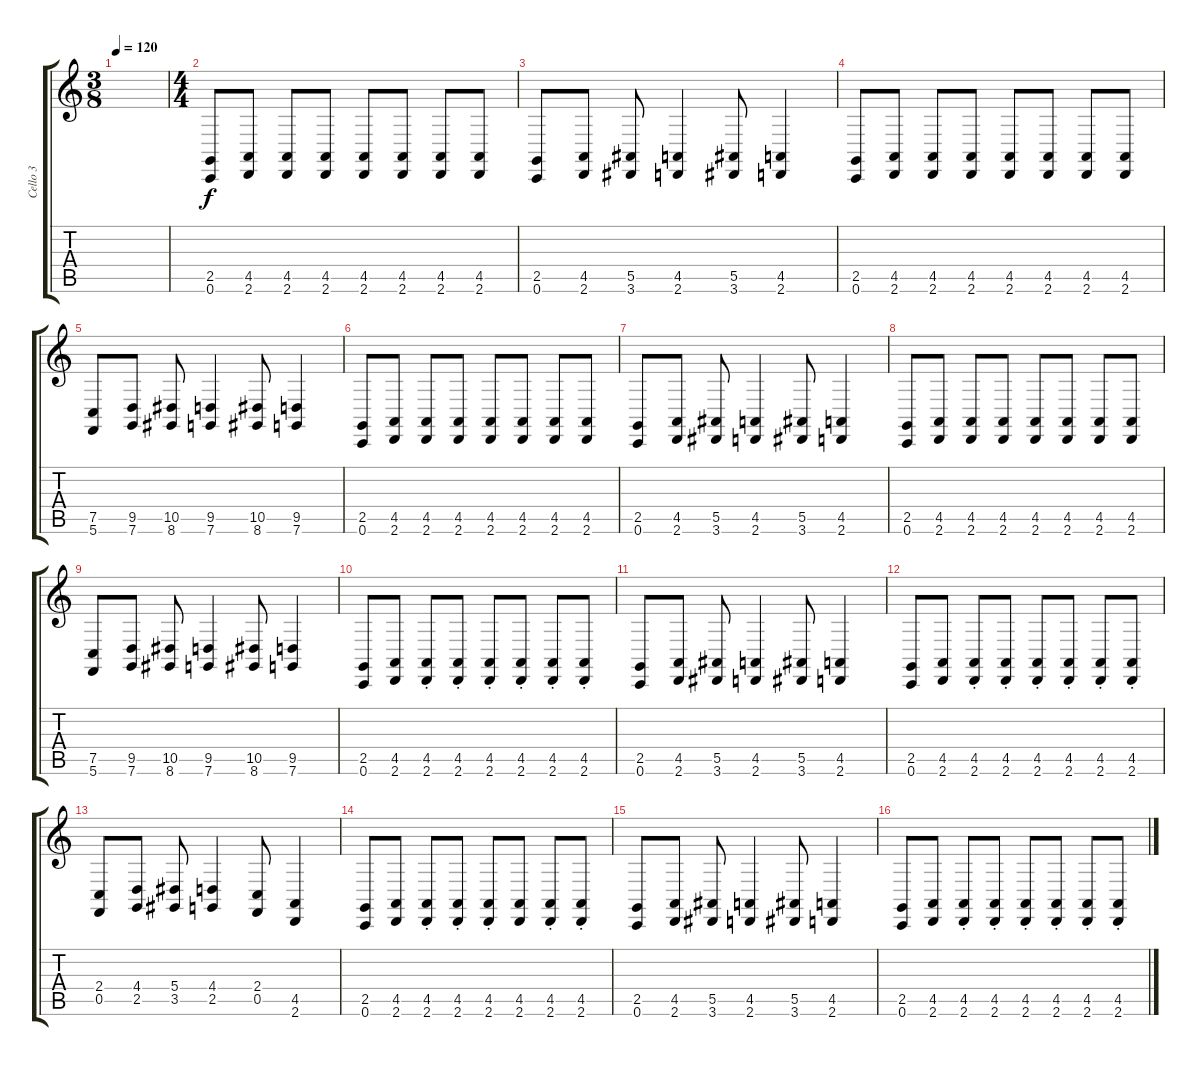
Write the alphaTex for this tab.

\track ("Cello 3" "Cello 3") {instrument cello}
\staff {score tabs}
\tuning (C4 G3 Eb3 Bb2 F2 C2) {hide}
\ts (3 8)
\tempo 120
\clef g2
\ks c
|
\ts (4 4)
(2.5 0.6).8 (4.5 2.6).8 (4.5 2.6).8 (4.5 2.6).8 (4.5 2.6).8 (4.5 2.6).8 (4.5 2.6).8 (4.5 2.6).8 |
(2.5 0.6).8 (4.5 2.6).8 (5.5 3.6).8 (4.5 2.6).4 (5.5 3.6).8 (4.5 2.6).4 |
(2.5 0.6).8 (4.5 2.6).8 (4.5 2.6).8 (4.5 2.6).8 (4.5 2.6).8 (4.5 2.6).8 (4.5 2.6).8 (4.5 2.6).8 |
(7.5 5.6).8 (9.5 7.6).8 (10.5 8.6).8 (9.5 7.6).4 (10.5 8.6).8 (9.5 7.6).4 |
(2.5 0.6).8 (4.5 2.6).8 (4.5 2.6).8 (4.5 2.6).8 (4.5 2.6).8 (4.5 2.6).8 (4.5 2.6).8 (4.5 2.6).8 |
(2.5 0.6).8 (4.5 2.6).8 (5.5 3.6).8 (4.5 2.6).4 (5.5 3.6).8 (4.5 2.6).4 |
(2.5 0.6).8 (4.5 2.6).8 (4.5 2.6).8 (4.5 2.6).8 (4.5 2.6).8 (4.5 2.6).8 (4.5 2.6).8 (4.5 2.6).8 |
(7.5 5.6).8 (9.5 7.6).8 (10.5 8.6).8 (9.5 7.6).4 (10.5 8.6).8 (9.5 7.6).4 |
(2.5 0.6).8{instrument cello} (4.5 2.6).8 (4.5{st} 2.6{st}).8 (4.5{st} 2.6{st}).8 (4.5{st} 2.6{st}).8 (4.5{st} 2.6{st}).8 (4.5{st} 2.6{st}).8 (4.5{st} 2.6{st}).8 |
(2.5 0.6).8 (4.5 2.6).8 (5.5 3.6).8 (4.5 2.6).4 (5.5 3.6).8 (4.5 2.6).4 |
(2.5 0.6).8 (4.5 2.6).8 (4.5{st} 2.6{st}).8 (4.5{st} 2.6{st}).8 (4.5{st} 2.6{st}).8 (4.5{st} 2.6{st}).8 (4.5{st} 2.6{st}).8 (4.5{st} 2.6{st}).8 |
(2.4 0.5).8 (4.4 2.5).8 (5.4 3.5).8 (4.4 2.5).4 (2.4 0.5).8 (4.5 2.6).4 |
(2.5 0.6).8 (4.5 2.6).8 (4.5{st} 2.6{st}).8 (4.5{st} 2.6{st}).8 (4.5{st} 2.6{st}).8 (4.5 2.6).8 (4.5{st} 2.6{st}).8 (4.5{st} 2.6{st}).8 |
(2.5 0.6).8 (4.5 2.6).8 (5.5 3.6).8 (4.5 2.6).4 (5.5 3.6).8 (4.5 2.6).4 |
(2.5 0.6).8 (4.5 2.6).8 (4.5{st} 2.6{st}).8 (4.5{st} 2.6{st}).8 (4.5{st} 2.6{st}).8 (4.5{st} 2.6{st}).8 (4.5{st} 2.6{st}).8 (4.5{st} 2.6{st}).8
